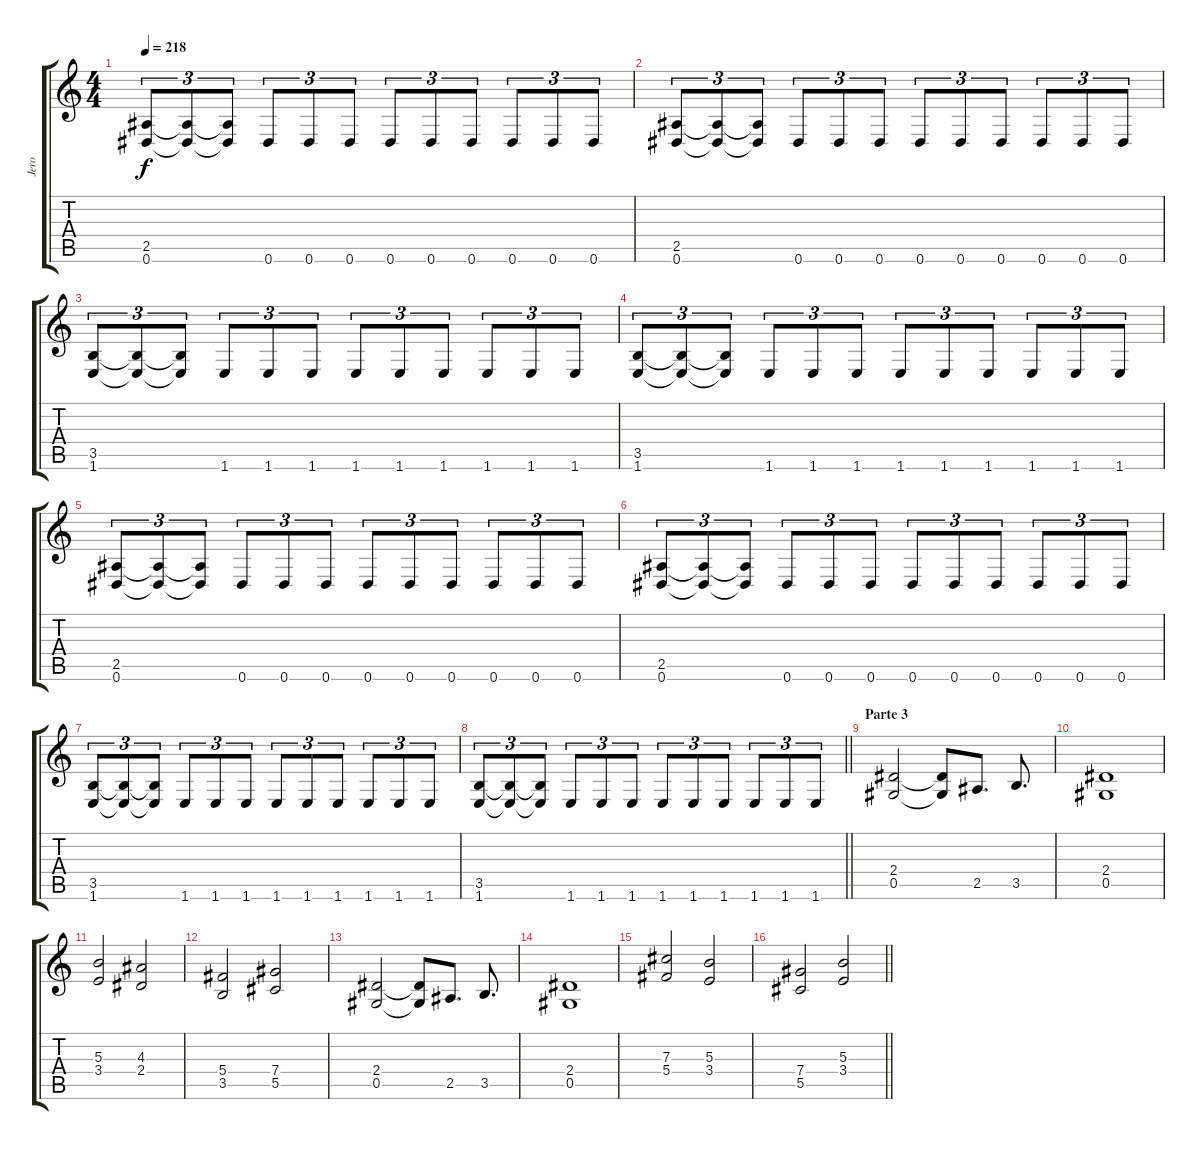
\track ("Jero" "Jero") {instrument distortionguitar}
\staff {score tabs}
\tuning (Eb4 Bb3 Gb3 Db3 Ab2 Eb2) {hide}
\ts (4 4)
\tempo 218
\clef g2
\ks c
(2.5 0.6).8{tu (3 2) dy f} (2.5{t} 0.6{t}).8{tu (3 2)} (2.5{t} 0.6{t}).8{tu (3 2)} 0.6.8{tu (3 2)} 0.6.8{tu (3 2)} 0.6.8{tu (3 2)} 0.6.8{tu (3 2)} 0.6.8{tu (3 2)} 0.6.8{tu (3 2)} 0.6.8{tu (3 2)} 0.6.8{tu (3 2)} 0.6.8{tu (3 2)} |
(2.5 0.6).8{tu (3 2)} (2.5{t} 0.6{t}).8{tu (3 2)} (2.5{t} 0.6{t}).8{tu (3 2)} 0.6.8{tu (3 2)} 0.6.8{tu (3 2)} 0.6.8{tu (3 2)} 0.6.8{tu (3 2)} 0.6.8{tu (3 2)} 0.6.8{tu (3 2)} 0.6.8{tu (3 2)} 0.6.8{tu (3 2)} 0.6.8{tu (3 2)} |
(3.5 1.6).8{tu (3 2)} (3.5{t} 1.6{t}).8{tu (3 2)} (3.5{t} 1.6{t}).8{tu (3 2)} 1.6.8{tu (3 2)} 1.6.8{tu (3 2)} 1.6.8{tu (3 2)} 1.6.8{tu (3 2)} 1.6.8{tu (3 2)} 1.6.8{tu (3 2)} 1.6.8{tu (3 2)} 1.6.8{tu (3 2)} 1.6.8{tu (3 2)} |
(3.5 1.6).8{tu (3 2)} (3.5{t} 1.6{t}).8{tu (3 2)} (3.5{t} 1.6{t}).8{tu (3 2)} 1.6.8{tu (3 2)} 1.6.8{tu (3 2)} 1.6.8{tu (3 2)} 1.6.8{tu (3 2)} 1.6.8{tu (3 2)} 1.6.8{tu (3 2)} 1.6.8{tu (3 2)} 1.6.8{tu (3 2)} 1.6.8{tu (3 2)} |
(2.5 0.6).8{tu (3 2)} (2.5{t} 0.6{t}).8{tu (3 2)} (2.5{t} 0.6{t}).8{tu (3 2)} 0.6.8{tu (3 2)} 0.6.8{tu (3 2)} 0.6.8{tu (3 2)} 0.6.8{tu (3 2)} 0.6.8{tu (3 2)} 0.6.8{tu (3 2)} 0.6.8{tu (3 2)} 0.6.8{tu (3 2)} 0.6.8{tu (3 2)} |
(2.5 0.6).8{tu (3 2)} (2.5{t} 0.6{t}).8{tu (3 2)} (2.5{t} 0.6{t}).8{tu (3 2)} 0.6.8{tu (3 2)} 0.6.8{tu (3 2)} 0.6.8{tu (3 2)} 0.6.8{tu (3 2)} 0.6.8{tu (3 2)} 0.6.8{tu (3 2)} 0.6.8{tu (3 2)} 0.6.8{tu (3 2)} 0.6.8{tu (3 2)} |
(3.5 1.6).8{tu (3 2)} (3.5{t} 1.6{t}).8{tu (3 2)} (3.5{t} 1.6{t}).8{tu (3 2)} 1.6.8{tu (3 2)} 1.6.8{tu (3 2)} 1.6.8{tu (3 2)} 1.6.8{tu (3 2)} 1.6.8{tu (3 2)} 1.6.8{tu (3 2)} 1.6.8{tu (3 2)} 1.6.8{tu (3 2)} 1.6.8{tu (3 2)} |
\barLineRight lightlight
(3.5 1.6).8{tu (3 2)} (3.5{t} 1.6{t}).8{tu (3 2)} (3.5{t} 1.6{t}).8{tu (3 2)} 1.6.8{tu (3 2)} 1.6.8{tu (3 2)} 1.6.8{tu (3 2)} 1.6.8{tu (3 2)} 1.6.8{tu (3 2)} 1.6.8{tu (3 2)} 1.6.8{tu (3 2)} 1.6.8{tu (3 2)} 1.6.8{tu (3 2)} |
\section ("" "Parte 3")
(2.4 0.5).2 (2.4{t} 0.5{t}).8 2.5.8{d} 3.5.8{d} |
(2.4 0.5).1 |
(5.3 3.4).2 (4.3 2.4).2 |
(5.4 3.5).2 (7.4 5.5).2 |
(2.4 0.5).2 (2.4{t} 0.5{t}).8 2.5.8{d} 3.5.8{d} |
(2.4 0.5).1 |
(7.3 5.4).2 (5.3 3.4).2 |
\barLineRight lightlight
(7.4 5.5).2 (5.3 3.4).2
